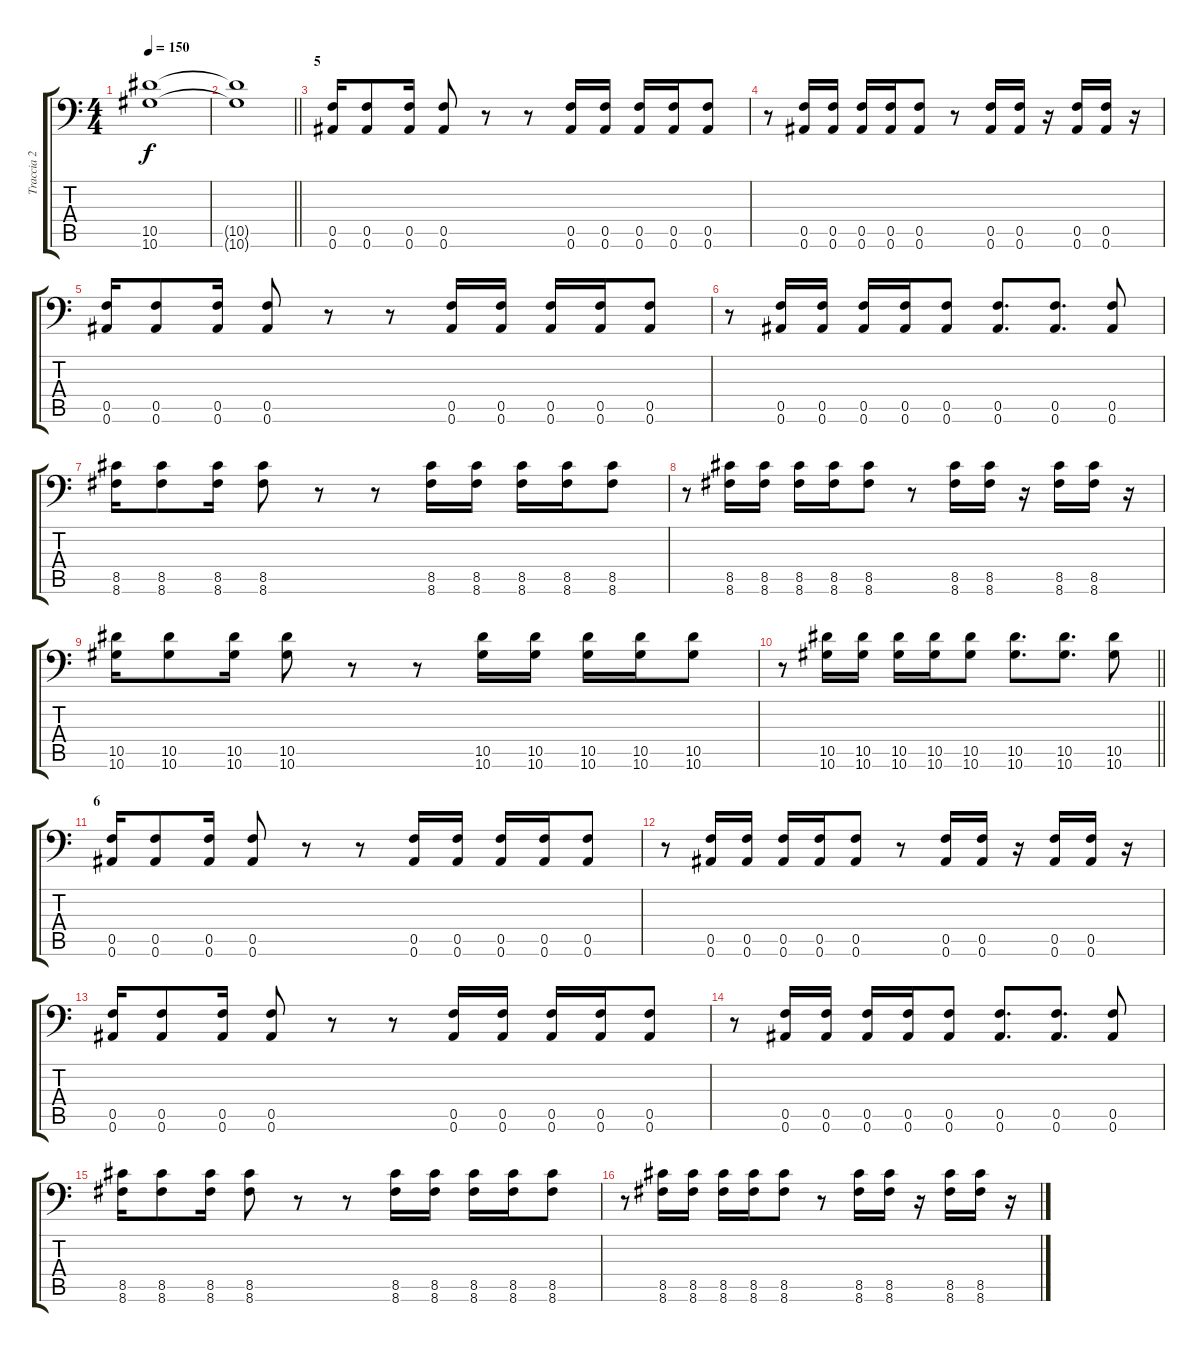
\track ("Traccia 2" "Traccia 2") {instrument distortionguitar}
\staff {score tabs}
\tuning (C4 G3 Eb3 Bb2 F2 Bb1) {hide}
\ts (4 4)
\tempo 150
\clef f4
\ks c
(10.5 10.6).1{dy f} |
\barLineRight lightlight
(10.5{t} 10.6{t}).1 |
\section ("" "5")
(0.5 0.6).16 (0.5 0.6).8 (0.5 0.6).16 (0.5 0.6).8 r.8 r.8 (0.5 0.6).16 (0.5 0.6).16 (0.5 0.6).16 (0.5 0.6).16 (0.5 0.6).8 |
r.8 (0.5 0.6).16 (0.5 0.6).16 (0.5 0.6).16 (0.5 0.6).16 (0.5 0.6).8 r.8 (0.5 0.6).16 (0.5 0.6).16 r.16 (0.5 0.6).16 (0.5 0.6).16 r.16 |
(0.5 0.6).16 (0.5 0.6).8 (0.5 0.6).16 (0.5 0.6).8 r.8 r.8 (0.5 0.6).16 (0.5 0.6).16 (0.5 0.6).16 (0.5 0.6).16 (0.5 0.6).8 |
r.8 (0.5 0.6).16 (0.5 0.6).16 (0.5 0.6).16 (0.5 0.6).16 (0.5 0.6).8 (0.5 0.6).8{d} (0.5 0.6).8{d} (0.5 0.6).8 |
(8.5 8.6).16 (8.5 8.6).8 (8.5 8.6).16 (8.5 8.6).8 r.8 r.8 (8.5 8.6).16 (8.5 8.6).16 (8.5 8.6).16 (8.5 8.6).16 (8.5 8.6).8 |
r.8 (8.5 8.6).16 (8.5 8.6).16 (8.5 8.6).16 (8.5 8.6).16 (8.5 8.6).8 r.8 (8.5 8.6).16 (8.5 8.6).16 r.16 (8.5 8.6).16 (8.5 8.6).16 r.16 |
(10.5 10.6).16 (10.5 10.6).8 (10.5 10.6).16 (10.5 10.6).8 r.8 r.8 (10.5 10.6).16 (10.5 10.6).16 (10.5 10.6).16 (10.5 10.6).16 (10.5 10.6).8 |
\barLineRight lightlight
r.8 (10.5 10.6).16 (10.5 10.6).16 (10.5 10.6).16 (10.5 10.6).16 (10.5 10.6).8 (10.5 10.6).8{d} (10.5 10.6).8{d} (10.5 10.6).8 |
\section ("" "6")
(0.5 0.6).16 (0.5 0.6).8 (0.5 0.6).16 (0.5 0.6).8 r.8 r.8 (0.5 0.6).16 (0.5 0.6).16 (0.5 0.6).16 (0.5 0.6).16 (0.5 0.6).8 |
r.8 (0.5 0.6).16 (0.5 0.6).16 (0.5 0.6).16 (0.5 0.6).16 (0.5 0.6).8 r.8 (0.5 0.6).16 (0.5 0.6).16 r.16 (0.5 0.6).16 (0.5 0.6).16 r.16 |
(0.5 0.6).16 (0.5 0.6).8 (0.5 0.6).16 (0.5 0.6).8 r.8 r.8 (0.5 0.6).16 (0.5 0.6).16 (0.5 0.6).16 (0.5 0.6).16 (0.5 0.6).8 |
r.8 (0.5 0.6).16 (0.5 0.6).16 (0.5 0.6).16 (0.5 0.6).16 (0.5 0.6).8 (0.5 0.6).8{d} (0.5 0.6).8{d} (0.5 0.6).8 |
(8.5 8.6).16 (8.5 8.6).8 (8.5 8.6).16 (8.5 8.6).8 r.8 r.8 (8.5 8.6).16 (8.5 8.6).16 (8.5 8.6).16 (8.5 8.6).16 (8.5 8.6).8 |
r.8 (8.5 8.6).16 (8.5 8.6).16 (8.5 8.6).16 (8.5 8.6).16 (8.5 8.6).8 r.8 (8.5 8.6).16 (8.5 8.6).16 r.16 (8.5 8.6).16 (8.5 8.6).16 r.16
